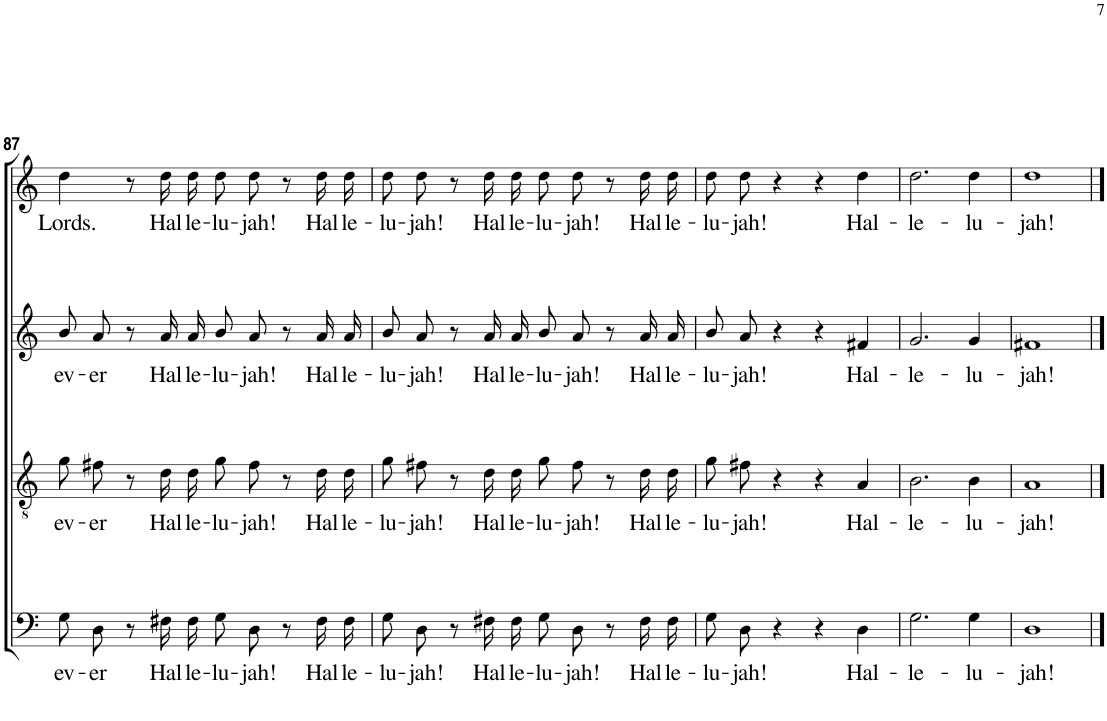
**kern	**text	**kern	**text	**kern	**text	**kern	**text
*part4	*part4	*part3	*part3	*part2	*part2	*part1	*part1
*staff4	*staff4	*staff3	*staff3	*staff2	*staff2	*staff1	*staff1
*I"Bass	*	*I"Ténor	*	*I"Alto	*	*I"Soprano	*
!!LO:PB:g=z
*clefF4	*	*clefGv2	*	*clefG2	*	*clefG2	*
*k[]	*	*k[]	*	*k[]	*	*k[]	*
*M4/4	*	*M4/4	*	*M4/4	*	*M4/4	*
*met(c)	*	*met(c)	*	*met(c)	*	*met(c)	*
=87	=87	=87	=87	=87	=87	=87	=87
!	!LO:LY:b	!	!LO:LY:b	!	!LO:LY:b	!	!LO:LY:b
8G\L	ev-	8g\L	ev-	8b/L	ev-	4dd\	Lords.
!	!LO:LY:b	!	!LO:LY:b	!	!LO:LY:b	!	!
8D\J	-er	8f#X\J	-er	8a/J	-er	.	.
8r	.	8r	.	8r	.	8r	.
!	!LO:LY:b	!	!LO:LY:b	!	!LO:LY:b	!	!LO:LY:b
16F#X\LL	Hal-	16d\LL	Hal-	16a/LL	Hal-	16dd\LL	Hal-
!	!LO:LY:b	!	!LO:LY:b	!	!LO:LY:b	!	!LO:LY:b
16F#\JJ	-le-	16d\JJ	-le-	16a/JJ	-le-	16dd\JJ	-le-
!	!LO:LY:b	!	!LO:LY:b	!	!LO:LY:b	!	!LO:LY:b
8G\L	-lu-	8g\L	-lu-	8b/L	-lu-	8dd\L	-lu-
!	!LO:LY:b	!	!LO:LY:b	!	!LO:LY:b	!	!LO:LY:b
8D\J	-jah!	8f#\J	-jah!	8a/J	-jah!	8dd\J	-jah!
8r	.	8r	.	8r	.	8r	.
!	!LO:LY:b	!	!LO:LY:b	!	!LO:LY:b	!	!LO:LY:b
16F#\LL	Hal-	16d\LL	Hal-	16a/LL	Hal-	16dd\LL	Hal-
!	!LO:LY:b	!	!LO:LY:b	!	!LO:LY:b	!	!LO:LY:b
16F#\JJ	-le-	16d\JJ	-le-	16a/JJ	-le-	16dd\JJ	-le-
=88	=88	=88	=88	=88	=88	=88	=88
!	!LO:LY:b	!	!LO:LY:b	!	!LO:LY:b	!	!LO:LY:b
8G\L	-lu-	8g\L	-lu-	8b/L	-lu-	8dd\L	-lu-
!	!LO:LY:b	!	!LO:LY:b	!	!LO:LY:b	!	!LO:LY:b
8D\J	-jah!	8f#X\J	-jah!	8a/J	-jah!	8dd\J	-jah!
8r	.	8r	.	8r	.	8r	.
!	!LO:LY:b	!	!LO:LY:b	!	!LO:LY:b	!	!LO:LY:b
16F#X\LL	Hal-	16d\LL	Hal-	16a/LL	Hal-	16dd\LL	Hal-
!	!LO:LY:b	!	!LO:LY:b	!	!LO:LY:b	!	!LO:LY:b
16F#\JJ	-le-	16d\JJ	-le-	16a/JJ	-le-	16dd\JJ	-le-
!	!LO:LY:b	!	!LO:LY:b	!	!LO:LY:b	!	!LO:LY:b
8G\L	-lu-	8g\L	-lu-	8b/L	-lu-	8dd\L	-lu-
!	!LO:LY:b	!	!LO:LY:b	!	!LO:LY:b	!	!LO:LY:b
8D\J	-jah!	8f#\J	-jah!	8a/J	-jah!	8dd\J	-jah!
8r	.	8r	.	8r	.	8r	.
!	!LO:LY:b	!	!LO:LY:b	!	!LO:LY:b	!	!LO:LY:b
16F#\LL	Hal-	16d\LL	Hal-	16a/LL	Hal-	16dd\LL	Hal-
!	!LO:LY:b	!	!LO:LY:b	!	!LO:LY:b	!	!LO:LY:b
16F#\JJ	-le-	16d\JJ	-le-	16a/JJ	-le-	16dd\JJ	-le-
=89	=89	=89	=89	=89	=89	=89	=89
!	!LO:LY:b	!	!LO:LY:b	!	!LO:LY:b	!	!LO:LY:b
8G\L	-lu-	8g\L	-lu-	8b/L	-lu-	8dd\L	-lu-
!	!LO:LY:b	!	!LO:LY:b	!	!LO:LY:b	!	!LO:LY:b
8D\J	-jah!	8f#X\J	-jah!	8a/J	-jah!	8dd\J	-jah!
4r	.	4r	.	4r	.	4r	.
4r	.	4r	.	4r	.	4r	.
!	!LO:LY:b	!	!LO:LY:b	!	!LO:LY:b	!	!LO:LY:b
4D\	Hal-	4A/	Hal-	4f#X/	Hal-	4dd\	Hal-
=90	=90	=90	=90	=90	=90	=90	=90
!	!LO:LY:b	!	!LO:LY:b	!	!LO:LY:b	!	!LO:LY:b
2.G\	-le-	2.B\	-le-	2.g/	-le-	2.dd\	-le-
!	!LO:LY:b	!	!LO:LY:b	!	!LO:LY:b	!	!LO:LY:b
4G\	-lu-	4B\	-lu-	4g/	-lu-	4dd\	-lu-
=91	=91	=91	=91	=91	=91	=91	=91
!	!LO:LY:b	!	!LO:LY:b	!	!LO:LY:b	!	!LO:LY:b
1D	-jah!	1A	-jah!	1f#X	-jah!	1dd	-jah!
==	==	==	==	==	==	==	==
*-	*-	*-	*-	*-	*-	*-	*-
